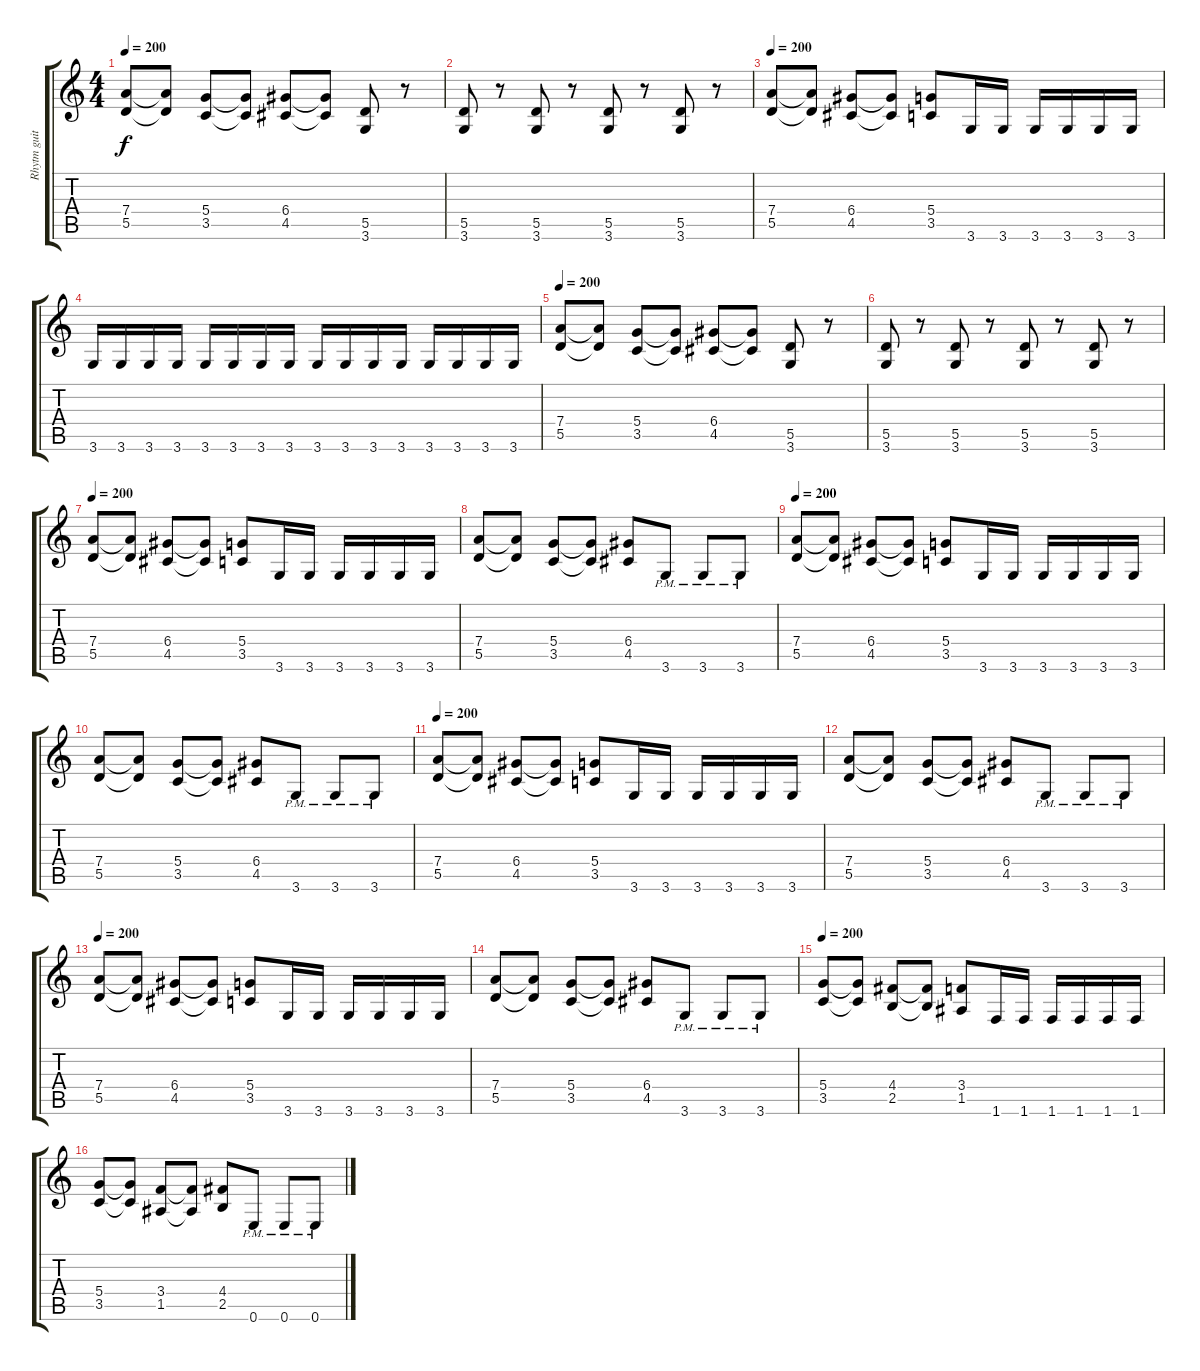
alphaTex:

\track ("Rhytm guitar2" "Rhytm guit") {instrument distortionguitar}
\staff {score tabs}
\tuning (E4 B3 G3 D3 A2 E2) {hide}
\ts (4 4)
\tempo 200
\clef g2
\ks c
(7.4 5.5).8{dy f} (7.4{t} 5.5{t}).8 (5.4 3.5).8 (5.4{t} 3.5{t}).8 (6.4 4.5).8 (6.4{t} 4.5{t}).8 (5.5 3.6).8 r.8 |
(5.5 3.6).8 r.8 (5.5 3.6).8 r.8 (5.5 3.6).8 r.8 (5.5 3.6).8 r.8 |
\tempo 200
(7.4 5.5).8 (7.4{t} 5.5{t}).8 (6.4 4.5).8 (6.4{t} 4.5{t}).8 (5.4 3.5).8 3.6.16 3.6.16 3.6.16 3.6.16 3.6.16 3.6.16 |
3.6.16 3.6.16 3.6.16 3.6.16 3.6.16 3.6.16 3.6.16 3.6.16 3.6.16 3.6.16 3.6.16 3.6.16 3.6.16 3.6.16 3.6.16 3.6.16 |
\tempo 200
(7.4 5.5).8 (7.4{t} 5.5{t}).8 (5.4 3.5).8 (5.4{t} 3.5{t}).8 (6.4 4.5).8 (6.4{t} 4.5{t}).8 (5.5 3.6).8 r.8 |
(5.5 3.6).8 r.8 (5.5 3.6).8 r.8 (5.5 3.6).8 r.8 (5.5 3.6).8 r.8 |
\tempo 200
(7.4 5.5).8 (7.4{t} 5.5{t}).8 (6.4 4.5).8 (6.4{t} 4.5{t}).8 (5.4 3.5).8 3.6.16 3.6.16 3.6.16 3.6.16 3.6.16 3.6.16 |
(7.4 5.5).8 (7.4{t} 5.5{t}).8 (5.4 3.5).8 (5.4{t} 3.5{t}).8 (6.4 4.5).8 3.6{pm}.8 3.6{pm}.8 3.6{pm}.8 |
\tempo 200
(7.4 5.5).8 (7.4{t} 5.5{t}).8 (6.4 4.5).8 (6.4{t} 4.5{t}).8 (5.4 3.5).8 3.6.16 3.6.16 3.6.16 3.6.16 3.6.16 3.6.16 |
(7.4 5.5).8 (7.4{t} 5.5{t}).8 (5.4 3.5).8 (5.4{t} 3.5{t}).8 (6.4 4.5).8 3.6{pm}.8 3.6{pm}.8 3.6{pm}.8 |
\tempo 200
(7.4 5.5).8 (7.4{t} 5.5{t}).8 (6.4 4.5).8 (6.4{t} 4.5{t}).8 (5.4 3.5).8 3.6.16 3.6.16 3.6.16 3.6.16 3.6.16 3.6.16 |
(7.4 5.5).8 (7.4{t} 5.5{t}).8 (5.4 3.5).8 (5.4{t} 3.5{t}).8 (6.4 4.5).8 3.6{pm}.8 3.6{pm}.8 3.6{pm}.8 |
\tempo 200
(7.4 5.5).8 (7.4{t} 5.5{t}).8 (6.4 4.5).8 (6.4{t} 4.5{t}).8 (5.4 3.5).8 3.6.16 3.6.16 3.6.16 3.6.16 3.6.16 3.6.16 |
(7.4 5.5).8 (7.4{t} 5.5{t}).8 (5.4 3.5).8 (5.4{t} 3.5{t}).8 (6.4 4.5).8 3.6{pm}.8 3.6{pm}.8 3.6{pm}.8 |
\tempo 200
(5.4 3.5).8 (5.4{t} 3.5{t}).8 (4.4 2.5).8 (4.4{t} 2.5{t}).8 (3.4 1.5).8 1.6.16 1.6.16 1.6.16 1.6.16 1.6.16 1.6.16 |
(5.4 3.5).8 (5.4{t} 3.5{t}).8 (3.4 1.5).8 (3.4{t} 1.5{t}).8 (4.4 2.5).8 0.6{pm}.8 0.6{pm}.8 0.6{pm}.8
